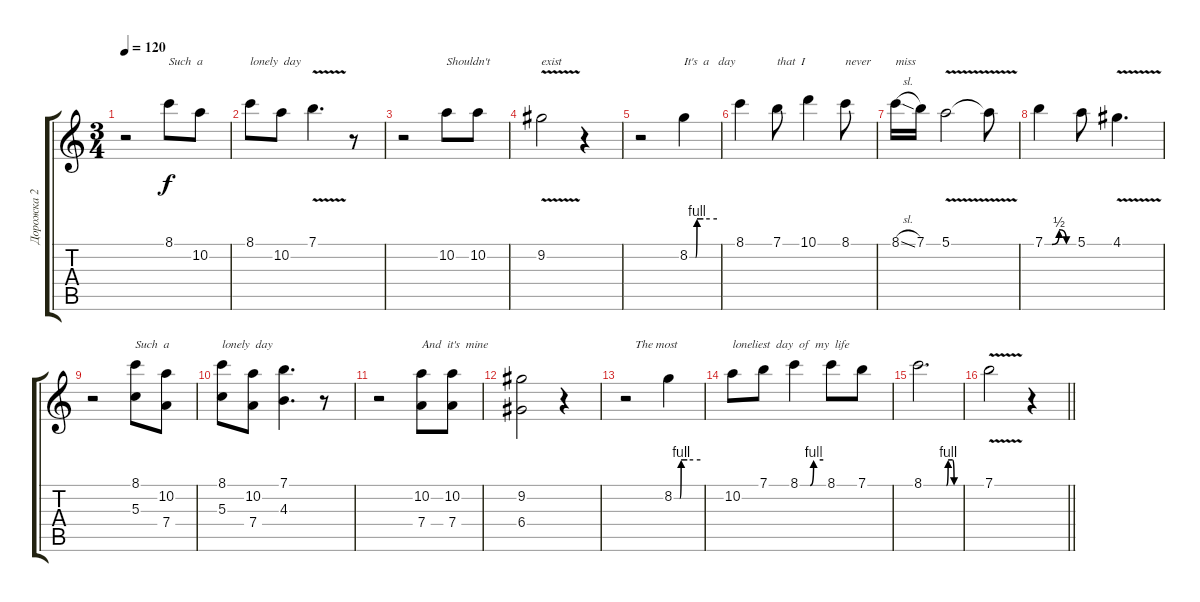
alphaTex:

\track ("Дорожка 2" "Дорожка 2") {instrument distortionguitar}
\staff {score tabs}
\tuning (E4 B3 G3 D3 A2 E2) {hide}
\ts (3 4)
\tempo 120
\clef g2
\ks c
r.2{dy f} 8.1.8{txt "Such  a  "} 10.2.8 |
8.1.8{txt "lonely  day"} 10.2.8 7.1{v}.4{d} r.8 |
r.2 10.2.8{txt "Shouldn't"} 10.2.8 |
9.2{v}.2{txt "exist"} r.4 |
r.2 8.2{be (custom 0 0 13 0 16 4 30 4 60 4)}.4{txt "It's  a   day"} |
8.1.4 7.1.8{txt "that  I"} 10.1.4 8.1.8{txt "never"} |
8.1{sl}.16{txt "miss"} 7.1.16 5.1{v}.2 5.1{t}.8 |
7.1{be (custom 0 0 15 0 30 2 45 0 60 0)}.4 5.1.8 4.1{v}.4{d} |
r.2 (8.1 5.3).8{txt "Such  a  "} (10.2 7.4).8 |
(8.1 5.3).8{txt "lonely  day"} (10.2 7.4).8 (7.1 4.3).4{d} r.8 |
r.2 (10.2 7.4).8{txt "And  it's  mine"} (10.2 7.4).8 |
(9.2 6.4).2 r.4 |
r.2{txt "   The most"} 8.2{be (custom 0 0 13 0 16 4 30 4 60 4)}.4 |
10.2.8{txt "loneliest  day  of  my  life"} 7.1.8 8.1{be (custom 0 0 26 0 35 4 60 4)}.4 8.1.8 7.1.8 |
8.1{be (custom 0 0 38 0 41 4 48 4 51 0 60 0)}.2{d} |
\barLineRight lightlight
7.1{v}.2 r.4
